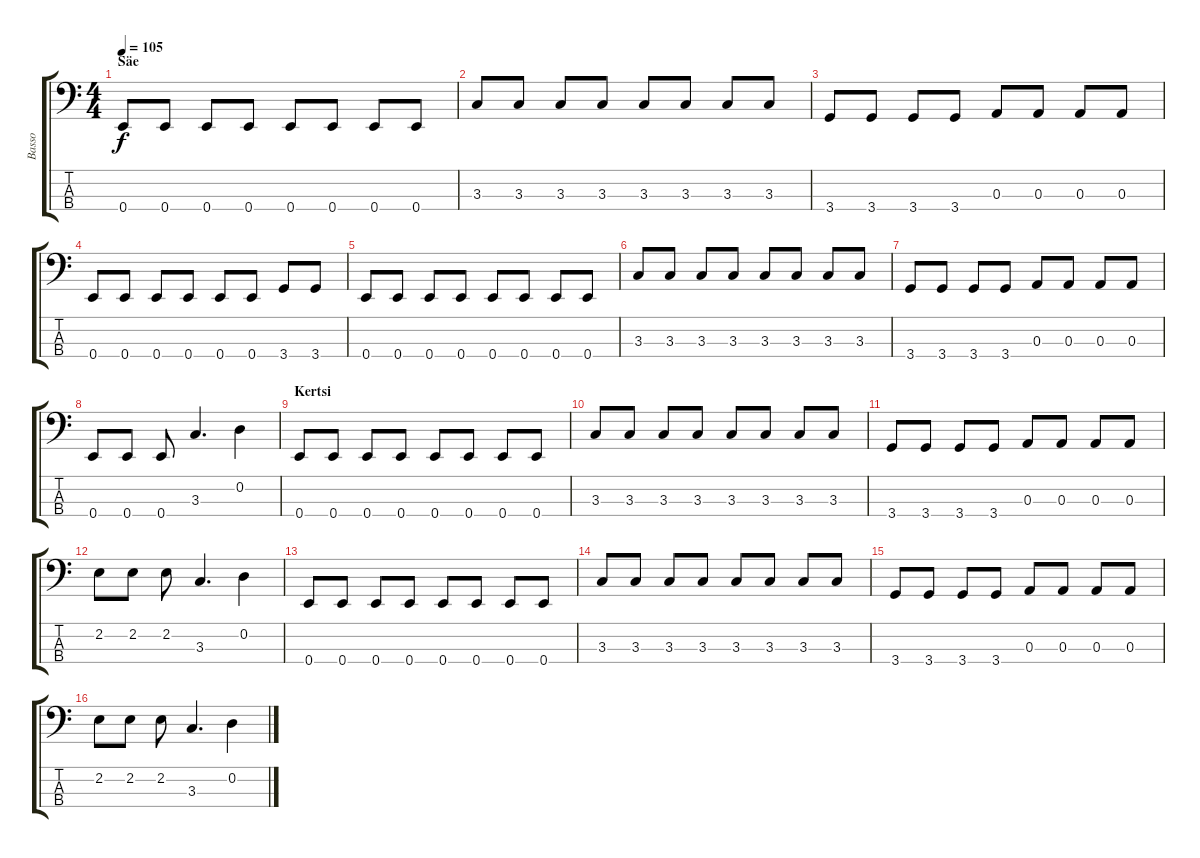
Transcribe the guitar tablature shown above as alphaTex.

\track ("Basso" "Basso") {instrument electricbasspick}
\staff {score tabs}
\tuning (G2 D2 A1 E1) {hide}
\ts (4 4)
\section ("" "Säe")
\tempo 105
\clef f4
\ks c
0.4.8{dy f} 0.4.8 0.4.8 0.4.8 0.4.8 0.4.8 0.4.8 0.4.8 |
3.3.8 3.3.8 3.3.8 3.3.8 3.3.8 3.3.8 3.3.8 3.3.8 |
3.4.8 3.4.8 3.4.8 3.4.8 0.3.8 0.3.8 0.3.8 0.3.8 |
0.4.8 0.4.8 0.4.8 0.4.8 0.4.8 0.4.8 3.4.8 3.4.8 |
0.4.8 0.4.8 0.4.8 0.4.8 0.4.8 0.4.8 0.4.8 0.4.8 |
3.3.8 3.3.8 3.3.8 3.3.8 3.3.8 3.3.8 3.3.8 3.3.8 |
3.4.8 3.4.8 3.4.8 3.4.8 0.3.8 0.3.8 0.3.8 0.3.8 |
0.4.8 0.4.8 0.4.8 3.3.4{d} 0.2.4 |
\section ("" "Kertsi")
0.4.8 0.4.8 0.4.8 0.4.8 0.4.8 0.4.8 0.4.8 0.4.8 |
3.3.8 3.3.8 3.3.8 3.3.8 3.3.8 3.3.8 3.3.8 3.3.8 |
3.4.8 3.4.8 3.4.8 3.4.8 0.3.8 0.3.8 0.3.8 0.3.8 |
2.2.8 2.2.8 2.2.8 3.3.4{d} 0.2.4 |
0.4.8 0.4.8 0.4.8 0.4.8 0.4.8 0.4.8 0.4.8 0.4.8 |
3.3.8 3.3.8 3.3.8 3.3.8 3.3.8 3.3.8 3.3.8 3.3.8 |
3.4.8 3.4.8 3.4.8 3.4.8 0.3.8 0.3.8 0.3.8 0.3.8 |
2.2.8 2.2.8 2.2.8 3.3.4{d} 0.2.4
